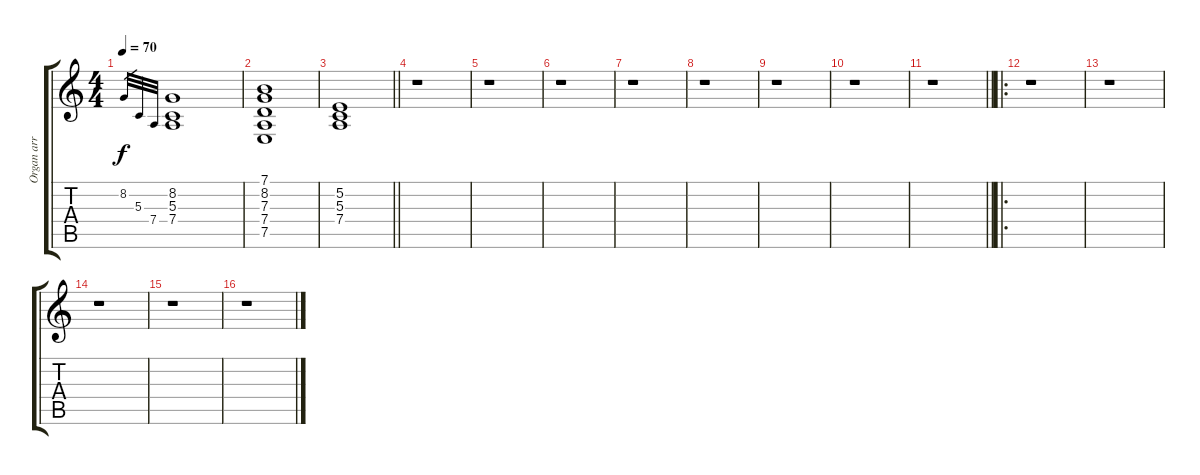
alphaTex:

\track ("Organ arr for gtr." "Organ arr ") {instrument rockorgan}
\staff {score tabs}
\tuning (E4 B3 G3 D3 A2 E2) {hide}
\ts (4 4)
\tempo 70
\clef g2
\ks c
8.2.32{gr dy f instrument rockorgan} 5.3.32{gr} 7.4.32{gr} (8.2 5.3 7.4).1 |
(7.1 8.2 7.3 7.4 7.5).1 |
\barLineRight lightlight
(5.2 5.3 7.4).1 |
r.1 |
r.1 |
r.1 |
r.1 |
r.1 |
r.1 |
r.1 |
\barLineRight lightlight
r.1 |
\ro
r.1 |
r.1 |
r.1 |
r.1 |
r.1
